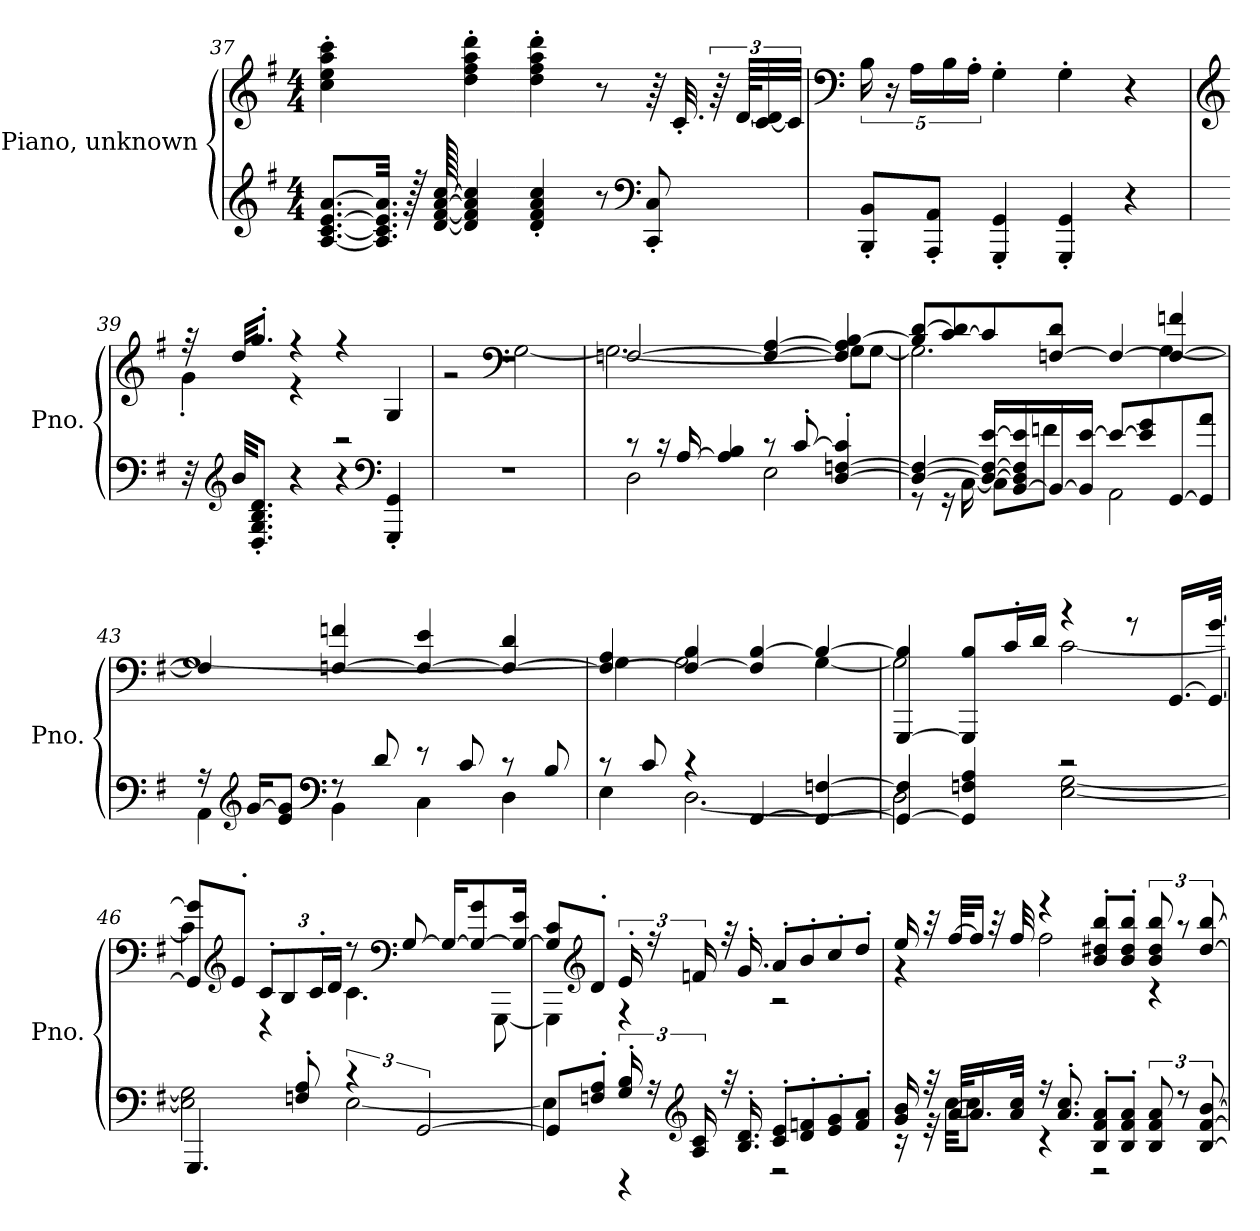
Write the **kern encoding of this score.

**kern	**kern
*part1	*part1
*staff2	*staff1
*I"Piano, unknown	*
*I'Pno.	*
*clefG2	*clefG2
*k[f#]	*k[f#]
*M4/4	*M4/4
=37	=37
[8.A/ [8.c/ [8.e/ [8.a/L	4cc\' 4ee\' 4aa\' 4ccc\'
32.A/] 32.c/] 32.e/] 32.a/]Jkk	.
128r	.
[128d/ [128f#/ [128a/ [128cc/	.
4d/] 4f#/] 4a/] 4cc/]	4dd\' 4ff#\' 4aa\' 4ddd\'
4d/' 4f#/' 4a/' 4cc/'	4dd\' 4ff#\' 4aa\' 4ddd\'
8r	8r
*clefF4	*
8CC/' 8C/'	64r
.	32.c'/
.	96r
.	[96d/KLLL
.	[48c/ 48d/]
.	48c/JJJ]
=38	=38
*	*clefF4
8BBB/' 8BB/'L	20B\
.	20r
.	20A\LL
8AAA/' 8AA/'J	.
.	20B\
.	20A'\JJ
4GGG/' 4GG/'	4G'\
4GGG/' 4GG/'	4G'\
4r	4r
!!LO:LB:g=z
=39	=39
*	*clefG2
*	*^
32r	32r	4g'\
*clefG2	*	*
32b/KKL	32dd/KKL	.
8.D/' 8.G/' 8.B/' 8.d/'J	8.gg'/J	.
4r	4r	4r
4r	4r	2r
*clefF4	*	*
4GGG/' 4GG/'	4G/	.
=40	=40	=40
1r	1r	2r
*	*clefF4	*
.	.	[2G\
=41	=41	=41
*^	*	*
8r	2D\	[2Fn/	2.G\_
16r	.	.	.
[16A/	.	.	.
4A/] 4B/	.	.	.
8r	2E\	4F/_ [4A/	.
[8c'/	.	.	.
[4D/' [4Fn/' 4c/]'	.	4F/] 4A/] [4B/	8G\L]
.	.	.	[8G\J
!!LO:PB:g=z	!!
=42	=42	=42	=42
4D/_ 4F/_	8r	8B/] [8d/L	2.G\]
.	16r	[8c/ 8d/]	.
.	[16C\	.	.
16D/_ 16F/_ [16e/LL	8C\L]	8c/]	.
[16BB/ 16D/] 16F/] 16e/]	.	.	.
16BB/_	8fn\J	[8Fn/ 8d/J	.
16BB/] [16e/JJ	.	.	.
8e/L_	2AA\	4F/_	.
8e/] 8g/	.	.	.
[8GG/	.	4F/_ 4fn/	[4G\
8GG/] 8a/J	.	.	.
=43	=43	=43	=43
16r	4AA\	4F/]	1G_
*clefG2	*	*	*
[16g/KL	.	.	.
8e/ 8g/]J	.	.	.
*clefF4	*	*	*
8r	4BB\	[4Fn/ 4fn/	.
8d/	.	.	.
8r	4C\	4F/_ 4e/	.
8c/	.	.	.
8r	4D\	4F/_ 4d/	.
8B/	.	.	.
=44	=44	=44	=44
8r	4E\	4F/_ 4A/	4G\]
8c/	.	.	.
4r	[2.D\	4F/_ 4B/	2G\
[4GG/	.	4F/] [4B/	.
4GG/_ [4Fn/	.	4B/_	[4G\
!!LO:LB:g=z	!!
=45	=45	=45	=45
4GG/_ 4F/]	2D\]	[4GGG/ 4B/]	2G\]
4GG/] 4Fn/ 4A/	.	8GGG/] 8B/L	.
.	.	16c'/L	.
.	.	16d/JJ	.
2r	[2E\ [2G\	4r	[2c\
.	.	8r	.
.	.	[16.GG/LL	.
.	.	32GG/_ [32g/JJk	.
=46	=46	=46	=46
4.GGG/	2E\] 2G\]	8GG/] 8g/]L	4c\]
*	*	*clefG2	*
.	.	8e'/J	.
*	*	*Xbrackettup	*
.	.	12c'/L	4r
.	.	12B/	.
8Fn/' 8A/'	.	.	.
.	.	24c'/L	.
.	.	24d/JJ	.
6r	[2E\	8r	4.c\
*	*	*clefF4	*
.	.	[8G/	.
[3GG/	.	.	.
.	.	16G/KL_	.
.	.	8G/_ 8g/	.
.	.	.	[8GGG\
.	.	16G/_ 16e/Jk	.
!!LO:LB:g=z	!!
=47	=47	=47	=47
8GG/L]	4E\]	8G/] 8c/L	4GGG\]
*	*	*clefG2	*
8Fn/' 8A/'J	.	8d'/J	.
*	*	*brackettup	*
24G/' 24B/'	4r	24e'/	4r
24r	.	24r	.
*clefG2	*	*	*
24A/ 24c/	.	24fn/	.
32r	.	32r	.
16.B/' 16.d/'	.	16.g'/	.
8c/' 8e/'L	2r	8a'/L	2r
8d/' 8fn/'	.	8b'/	.
8e/' 8g/'	.	8cc'/	.
8f/' 8a/'J	.	8dd'/J	.
=48	=48	=48	=48
16g/ 16b/	16r	16ee/	4r
32r	32r	32r	.
[32a/KLL	[32cc\KKL	[32ff#/KLL	.
16.a/]	8cc\J]	16ff#/JJ]	.
.	.	32r	.
32a/ 32cc/JJk	.	32ff#/	.
16r	4r	4r	2ff#\
8.a/' 8.cc/'	.	.	.
8B/' 8f#/' 8a/'L	2r	8b/' 8dd#X/' 8bb/'L	.
8B/' 8f#/' 8a/'J	.	8b/' 8dd#/' 8bb/'J	.
12B/ 12f#/ 12a/	.	12b/ 12dd#/ 12bb/	4r
12r	.	12r	.
[12B/ [12f#/ [12b/	.	[12dd#/ [12bb/	.
*v	*v	*	*
*	*v	*v
=	=
*-	*-
